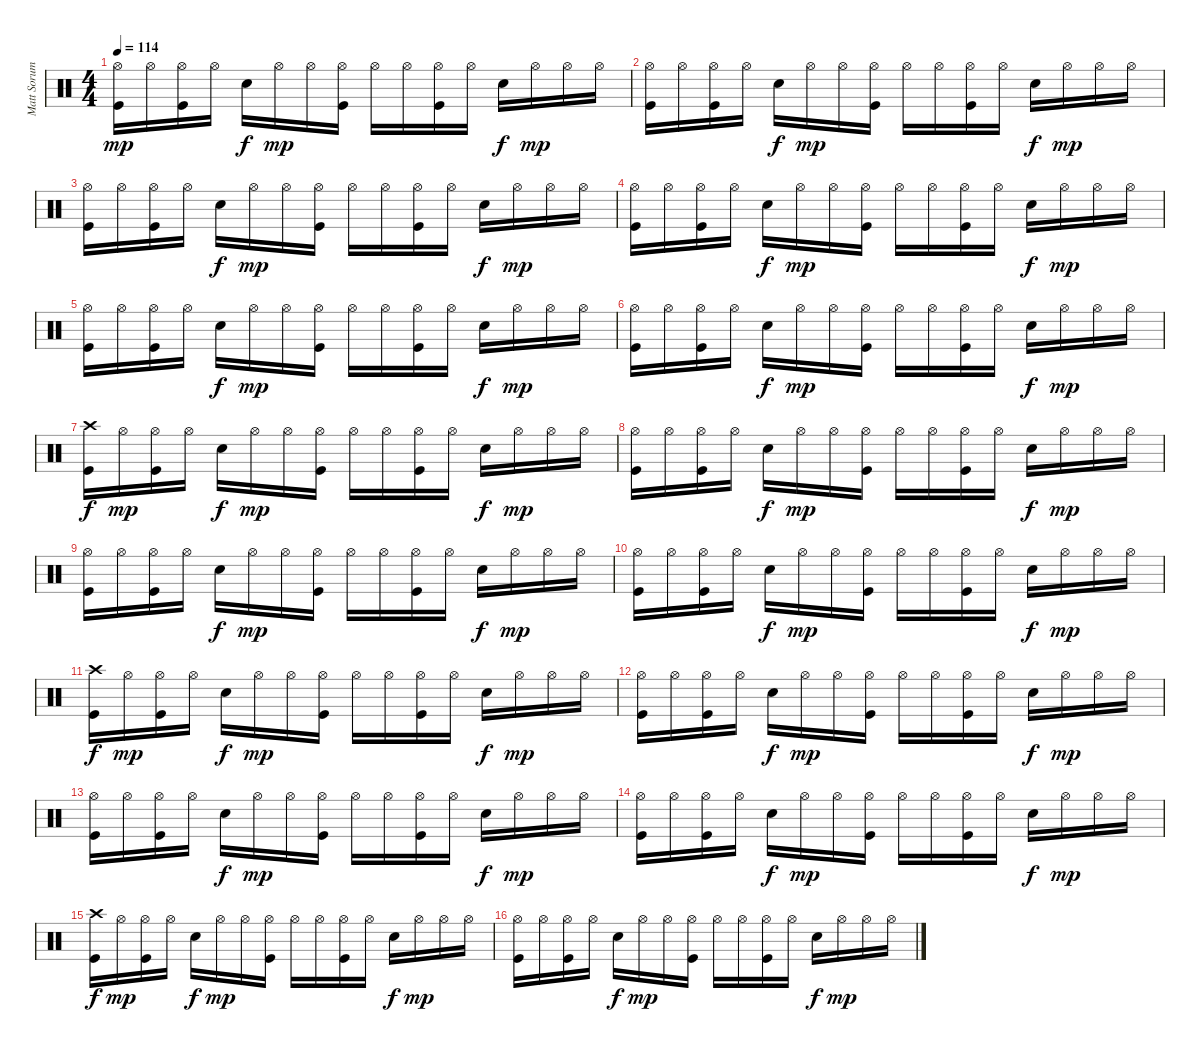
\track ("Matt Sorum" "Matt Sorum") {instrument percussion}
\staff {score}
\articulation defaults
\ts (4 4)
\tempo 114
\clef neutral
\ks c
("Hi-Hat (open)" "Kick (hit)").16{dy mp} "Hi-Hat (open)".16 ("Hi-Hat (open)" "Kick (hit)").16 "Hi-Hat (open)".16 "Electric Snare (hit)".16{dy f} "Hi-Hat (open)".16{dy mp} "Hi-Hat (open)".16 ("Hi-Hat (open)" "Kick (hit)").16 "Hi-Hat (open)".16 "Hi-Hat (open)".16 ("Hi-Hat (open)" "Kick (hit)").16 "Hi-Hat (open)".16 "Electric Snare (hit)".16{dy f} "Hi-Hat (open)".16{dy mp} "Hi-Hat (open)".16 "Hi-Hat (open)".16 |
("Hi-Hat (open)" "Kick (hit)").16 "Hi-Hat (open)".16 ("Hi-Hat (open)" "Kick (hit)").16 "Hi-Hat (open)".16 "Electric Snare (hit)".16{dy f} "Hi-Hat (open)".16{dy mp} "Hi-Hat (open)".16 ("Hi-Hat (open)" "Kick (hit)").16 "Hi-Hat (open)".16 "Hi-Hat (open)".16 ("Hi-Hat (open)" "Kick (hit)").16 "Hi-Hat (open)".16 "Electric Snare (hit)".16{dy f} "Hi-Hat (open)".16{dy mp} "Hi-Hat (open)".16 "Hi-Hat (open)".16 |
("Hi-Hat (open)" "Kick (hit)").16 "Hi-Hat (open)".16 ("Hi-Hat (open)" "Kick (hit)").16 "Hi-Hat (open)".16 "Electric Snare (hit)".16{dy f} "Hi-Hat (open)".16{dy mp} "Hi-Hat (open)".16 ("Hi-Hat (open)" "Kick (hit)").16 "Hi-Hat (open)".16 "Hi-Hat (open)".16 ("Hi-Hat (open)" "Kick (hit)").16 "Hi-Hat (open)".16 "Electric Snare (hit)".16{dy f} "Hi-Hat (open)".16{dy mp} "Hi-Hat (open)".16 "Hi-Hat (open)".16 |
("Hi-Hat (open)" "Kick (hit)").16 "Hi-Hat (open)".16 ("Hi-Hat (open)" "Kick (hit)").16 "Hi-Hat (open)".16 "Electric Snare (hit)".16{dy f} "Hi-Hat (open)".16{dy mp} "Hi-Hat (open)".16 ("Hi-Hat (open)" "Kick (hit)").16 "Hi-Hat (open)".16 "Hi-Hat (open)".16 ("Hi-Hat (open)" "Kick (hit)").16 "Hi-Hat (open)".16 "Electric Snare (hit)".16{dy f} "Hi-Hat (open)".16{dy mp} "Hi-Hat (open)".16 "Hi-Hat (open)".16 |
("Hi-Hat (open)" "Kick (hit)").16 "Hi-Hat (open)".16 ("Hi-Hat (open)" "Kick (hit)").16 "Hi-Hat (open)".16 "Electric Snare (hit)".16{dy f} "Hi-Hat (open)".16{dy mp} "Hi-Hat (open)".16 ("Hi-Hat (open)" "Kick (hit)").16 "Hi-Hat (open)".16 "Hi-Hat (open)".16 ("Hi-Hat (open)" "Kick (hit)").16 "Hi-Hat (open)".16 "Electric Snare (hit)".16{dy f} "Hi-Hat (open)".16{dy mp} "Hi-Hat (open)".16 "Hi-Hat (open)".16 |
("Hi-Hat (open)" "Kick (hit)").16 "Hi-Hat (open)".16 ("Hi-Hat (open)" "Kick (hit)").16 "Hi-Hat (open)".16 "Electric Snare (hit)".16{dy f} "Hi-Hat (open)".16{dy mp} "Hi-Hat (open)".16 ("Hi-Hat (open)" "Kick (hit)").16 "Hi-Hat (open)".16 "Hi-Hat (open)".16 ("Hi-Hat (open)" "Kick (hit)").16 "Hi-Hat (open)".16 "Electric Snare (hit)".16{dy f} "Hi-Hat (open)".16{dy mp} "Hi-Hat (open)".16 "Hi-Hat (open)".16 |
("Crash high (hit)" "Kick (hit)").16{dy f} "Hi-Hat (open)".16{dy mp} ("Hi-Hat (open)" "Kick (hit)").16 "Hi-Hat (open)".16 "Electric Snare (hit)".16{dy f} "Hi-Hat (open)".16{dy mp} "Hi-Hat (open)".16 ("Hi-Hat (open)" "Kick (hit)").16 "Hi-Hat (open)".16 "Hi-Hat (open)".16 ("Hi-Hat (open)" "Kick (hit)").16 "Hi-Hat (open)".16 "Electric Snare (hit)".16{dy f} "Hi-Hat (open)".16{dy mp} "Hi-Hat (open)".16 "Hi-Hat (open)".16 |
("Hi-Hat (open)" "Kick (hit)").16 "Hi-Hat (open)".16 ("Hi-Hat (open)" "Kick (hit)").16 "Hi-Hat (open)".16 "Electric Snare (hit)".16{dy f} "Hi-Hat (open)".16{dy mp} "Hi-Hat (open)".16 ("Hi-Hat (open)" "Kick (hit)").16 "Hi-Hat (open)".16 "Hi-Hat (open)".16 ("Hi-Hat (open)" "Kick (hit)").16 "Hi-Hat (open)".16 "Electric Snare (hit)".16{dy f} "Hi-Hat (open)".16{dy mp} "Hi-Hat (open)".16 "Hi-Hat (open)".16 |
("Hi-Hat (open)" "Kick (hit)").16 "Hi-Hat (open)".16 ("Hi-Hat (open)" "Kick (hit)").16 "Hi-Hat (open)".16 "Electric Snare (hit)".16{dy f} "Hi-Hat (open)".16{dy mp} "Hi-Hat (open)".16 ("Hi-Hat (open)" "Kick (hit)").16 "Hi-Hat (open)".16 "Hi-Hat (open)".16 ("Hi-Hat (open)" "Kick (hit)").16 "Hi-Hat (open)".16 "Electric Snare (hit)".16{dy f} "Hi-Hat (open)".16{dy mp} "Hi-Hat (open)".16 "Hi-Hat (open)".16 |
("Hi-Hat (open)" "Kick (hit)").16 "Hi-Hat (open)".16 ("Hi-Hat (open)" "Kick (hit)").16 "Hi-Hat (open)".16 "Electric Snare (hit)".16{dy f} "Hi-Hat (open)".16{dy mp} "Hi-Hat (open)".16 ("Hi-Hat (open)" "Kick (hit)").16 "Hi-Hat (open)".16 "Hi-Hat (open)".16 ("Hi-Hat (open)" "Kick (hit)").16 "Hi-Hat (open)".16 "Electric Snare (hit)".16{dy f} "Hi-Hat (open)".16{dy mp} "Hi-Hat (open)".16 "Hi-Hat (open)".16 |
("Crash high (hit)" "Kick (hit)").16{dy f} "Hi-Hat (open)".16{dy mp} ("Hi-Hat (open)" "Kick (hit)").16 "Hi-Hat (open)".16 "Electric Snare (hit)".16{dy f} "Hi-Hat (open)".16{dy mp} "Hi-Hat (open)".16 ("Hi-Hat (open)" "Kick (hit)").16 "Hi-Hat (open)".16 "Hi-Hat (open)".16 ("Hi-Hat (open)" "Kick (hit)").16 "Hi-Hat (open)".16 "Electric Snare (hit)".16{dy f} "Hi-Hat (open)".16{dy mp} "Hi-Hat (open)".16 "Hi-Hat (open)".16 |
("Hi-Hat (open)" "Kick (hit)").16 "Hi-Hat (open)".16 ("Hi-Hat (open)" "Kick (hit)").16 "Hi-Hat (open)".16 "Electric Snare (hit)".16{dy f} "Hi-Hat (open)".16{dy mp} "Hi-Hat (open)".16 ("Hi-Hat (open)" "Kick (hit)").16 "Hi-Hat (open)".16 "Hi-Hat (open)".16 ("Hi-Hat (open)" "Kick (hit)").16 "Hi-Hat (open)".16 "Electric Snare (hit)".16{dy f} "Hi-Hat (open)".16{dy mp} "Hi-Hat (open)".16 "Hi-Hat (open)".16 |
("Hi-Hat (open)" "Kick (hit)").16 "Hi-Hat (open)".16 ("Hi-Hat (open)" "Kick (hit)").16 "Hi-Hat (open)".16 "Electric Snare (hit)".16{dy f} "Hi-Hat (open)".16{dy mp} "Hi-Hat (open)".16 ("Hi-Hat (open)" "Kick (hit)").16 "Hi-Hat (open)".16 "Hi-Hat (open)".16 ("Hi-Hat (open)" "Kick (hit)").16 "Hi-Hat (open)".16 "Electric Snare (hit)".16{dy f} "Hi-Hat (open)".16{dy mp} "Hi-Hat (open)".16 "Hi-Hat (open)".16 |
("Hi-Hat (open)" "Kick (hit)").16 "Hi-Hat (open)".16 ("Hi-Hat (open)" "Kick (hit)").16 "Hi-Hat (open)".16 "Electric Snare (hit)".16{dy f} "Hi-Hat (open)".16{dy mp} "Hi-Hat (open)".16 ("Hi-Hat (open)" "Kick (hit)").16 "Hi-Hat (open)".16 "Hi-Hat (open)".16 ("Hi-Hat (open)" "Kick (hit)").16 "Hi-Hat (open)".16 "Electric Snare (hit)".16{dy f} "Hi-Hat (open)".16{dy mp} "Hi-Hat (open)".16 "Hi-Hat (open)".16 |
("Crash high (hit)" "Kick (hit)").16{dy f} "Hi-Hat (open)".16{dy mp} ("Hi-Hat (open)" "Kick (hit)").16 "Hi-Hat (open)".16 "Electric Snare (hit)".16{dy f} "Hi-Hat (open)".16{dy mp} "Hi-Hat (open)".16 ("Hi-Hat (open)" "Kick (hit)").16 "Hi-Hat (open)".16 "Hi-Hat (open)".16 ("Hi-Hat (open)" "Kick (hit)").16 "Hi-Hat (open)".16 "Electric Snare (hit)".16{dy f} "Hi-Hat (open)".16{dy mp} "Hi-Hat (open)".16 "Hi-Hat (open)".16 |
("Hi-Hat (open)" "Kick (hit)").16 "Hi-Hat (open)".16 ("Hi-Hat (open)" "Kick (hit)").16 "Hi-Hat (open)".16 "Electric Snare (hit)".16{dy f} "Hi-Hat (open)".16{dy mp} "Hi-Hat (open)".16 ("Hi-Hat (open)" "Kick (hit)").16 "Hi-Hat (open)".16 "Hi-Hat (open)".16 ("Hi-Hat (open)" "Kick (hit)").16 "Hi-Hat (open)".16 "Electric Snare (hit)".16{dy f} "Hi-Hat (open)".16{dy mp} "Hi-Hat (open)".16 "Hi-Hat (open)".16
